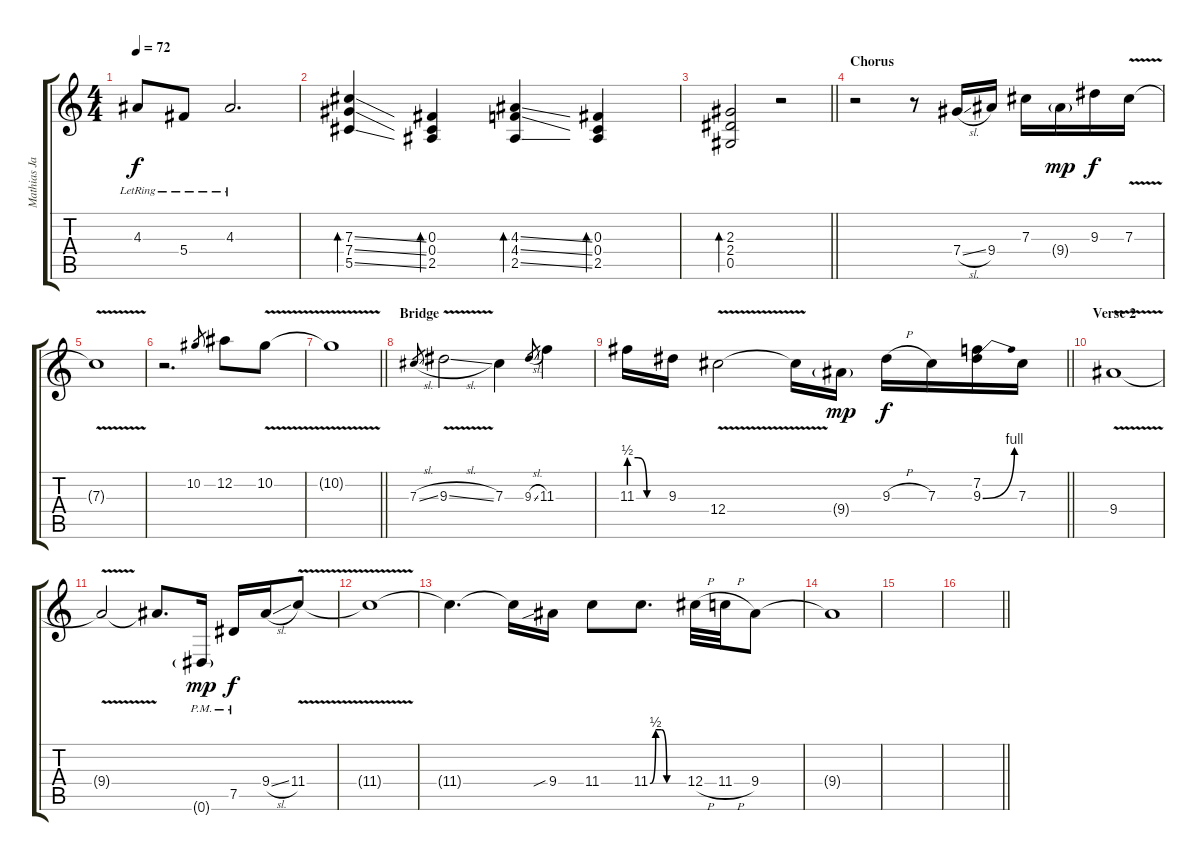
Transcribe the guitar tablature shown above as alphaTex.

\track ("Mathias Jabs" "Mathias Ja") {instrument distortionguitar}
\staff {score tabs}
\tuning (Eb4 Bb3 Gb3 Db3 Ab2 Eb2) {hide}
\ts (4 4)
\tempo 72
\clef g2
\ks c
4.3{lr}.8{dy f} 5.4{lr}.8 4.3{lr}.2{d} |
(7.3{ss} 7.4{ss} 5.5{ss}).4{bd 60} (0.3 0.4 2.5).4{bd 60} (4.3{ss} 4.4{ss} 2.5{ss}).4{bd 60} (0.3 0.4 2.5).4{bd 60} |
\barLineRight lightlight
(2.3 2.4 0.5).2{bd 60} r.2 |
\section ("" "Chorus")
r.2{instrument distortionguitar} r.8 7.4{sl}.16 9.4.16 7.3.16 9.4{g}.16{dy mp} 9.3.16{dy f} 7.3{v}.16 |
7.3{t}.1 |
r.2{d} 10.2.8{gr} 12.2.8 10.2{v}.8 |
\barLineRight lightlight
10.2{t}.1 |
\section ("" "Bridge")
7.3{sl}.8{gr} 9.3{v sl}.2 7.3.4 9.3{sl}.8{gr} 11.3.4 |
\barLineRight lightlight
11.3{be (custom 0 2 15 2 30 0 60 0)}.16 9.3.16 12.4{v}.2 12.4{t}.16 9.4{g}.16{dy mp} 9.3{h}.16{dy f} 7.3.16 (7.2 9.3{be (bend 0 0 60 4)}).16 7.3.16 |
\section ("" "Verse 2")
9.4{v}.1 |
9.4{t}.2 9.4{t}.8{d} 0.6{g pm}.16{dy mp} 7.5{pm}.16{dy f} 9.4{sl}.16 11.4{v}.8 |
11.4{t}.1 |
11.4{t}.4{d} 11.4{t}.16 9.4{sib}.16 11.4.8 11.4{be (custom 0 0 10 2 20 2 30 0 60 0)}.8{d} 12.4{h}.32 11.4{h}.32 9.4.8 |
9.4{t}.1 |
|
\barLineRight lightlight
